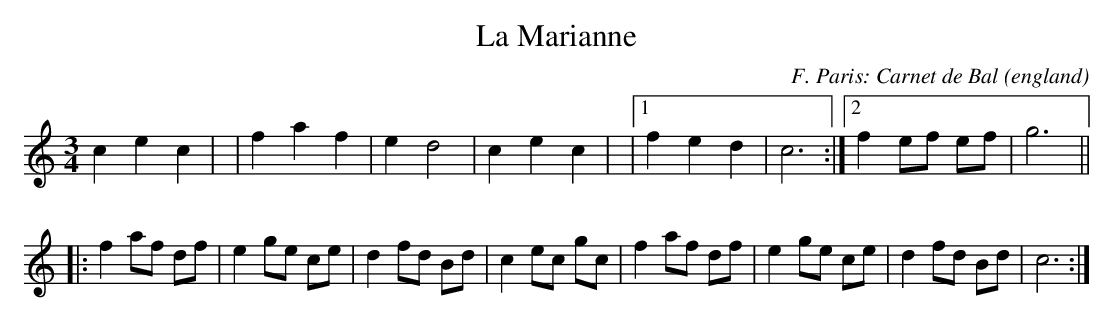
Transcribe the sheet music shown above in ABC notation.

X:1
T:La Marianne
O:england
C:F. Paris: Carnet de Bal
M:3/4
L:1/4
K:C
cec|+B3g3+|faf|ed2|cec|+B3g3+|1 fed|c3:|2 f e/f/ e/f/|g3||
L:1/8\
|:f2 af df|e2 ge ce|d2 fd Bd|c2 ec gc|\
f2 af df|e2 ge ce|d2 fd Bd|c6:|
